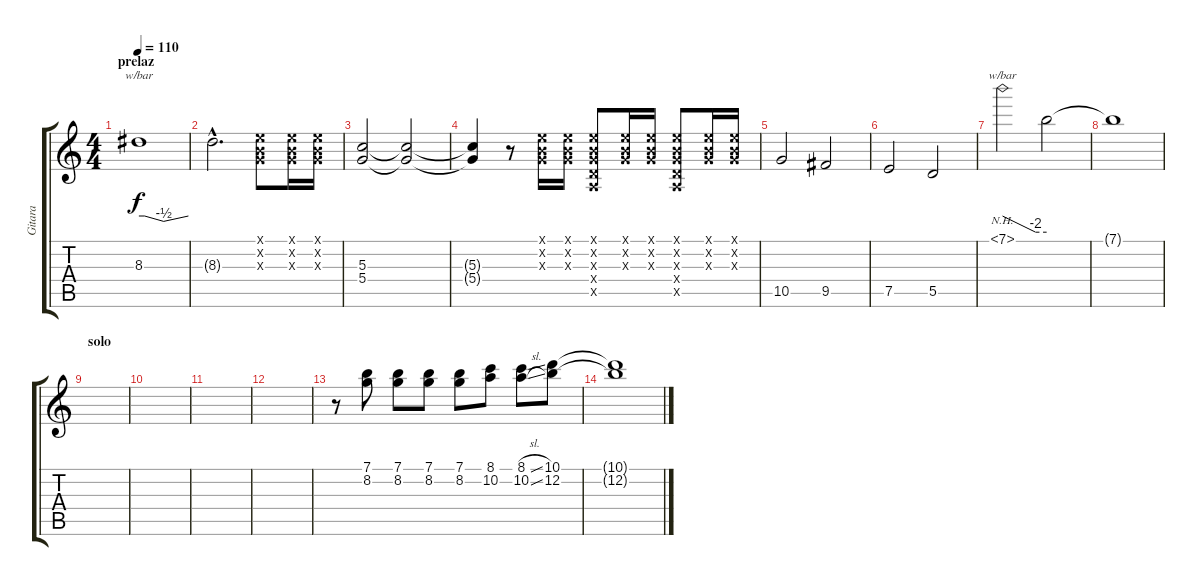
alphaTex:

\track ("Gitara" "Gitara") {instrument overdrivenguitar}
\staff {score tabs}
\tuning (E4 B3 G3 D3 A2 E2) {hide}
\ts (4 4)
\section ("" "prelaz")
\tempo 110
\clef g2
\ks c
8.3.1{tbe (custom default 0 0 7 0 30 -2 60 0) dy f volume 12} |
8.3{hac t}.2{d} (0.1{x} 0.2{x} 0.3{x}).8 (0.1{x} 0.2{x} 0.3{x}).16 (0.1{x} 0.2{x} 0.3{x}).16 |
(5.3 5.4).2 (5.3{t} 5.4{t}).2 |
(5.3{t} 5.4{t}).4 r.8{volume 12} (0.1{x} 0.2{x} 0.3{x}).16 (0.1{x} 0.2{x} 0.3{x}).16 (0.1{x} 0.2{x} 0.3{x} 0.4{x} 0.5{x}).8 (0.1{x} 0.2{x} 0.3{x}).16 (0.1{x} 0.2{x} 0.3{x}).16 (0.1{x} 0.2{x} 0.3{x} 0.4{x} 0.5{x}).8 (0.1{x} 0.2{x} 0.3{x}).16 (0.1{x} 0.2{x} 0.3{x}).16 |
10.5.2{volume 14} 9.5.2 |
7.5.2 5.5.2 |
7.1{nh}.2{tbe (custom default 0 0 45 -8 60 -8)} 7.1{t}.2{volume 0} |
7.1{t}.1 |
\section ("" "solo")
|
|
|
|
r.8{volume 10 instrument electricguitarclean} (7.1 8.2).8 (7.1 8.2).8 (7.1 8.2).8 (7.1 8.2).8 (8.1 10.2).8 (8.1{sl} 10.2{sl}).8 (10.1 12.2).8 |
(10.1{t} 12.2{t}).1
